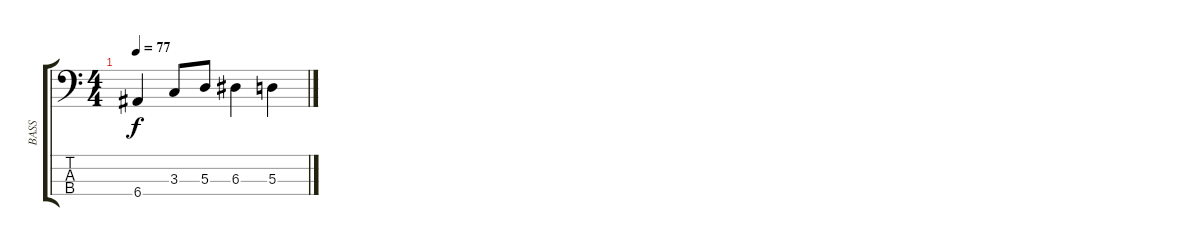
\track ("BASS" "BASS") {instrument electricbassfinger}
\staff {score tabs}
\tuning (G2 D2 A1 E1) {hide}
\ts (4 4)
\tempo 77
\clef f4
\ks c
6.4.4{dy f} 3.3.8 5.3.8 6.3.4 5.3.4
